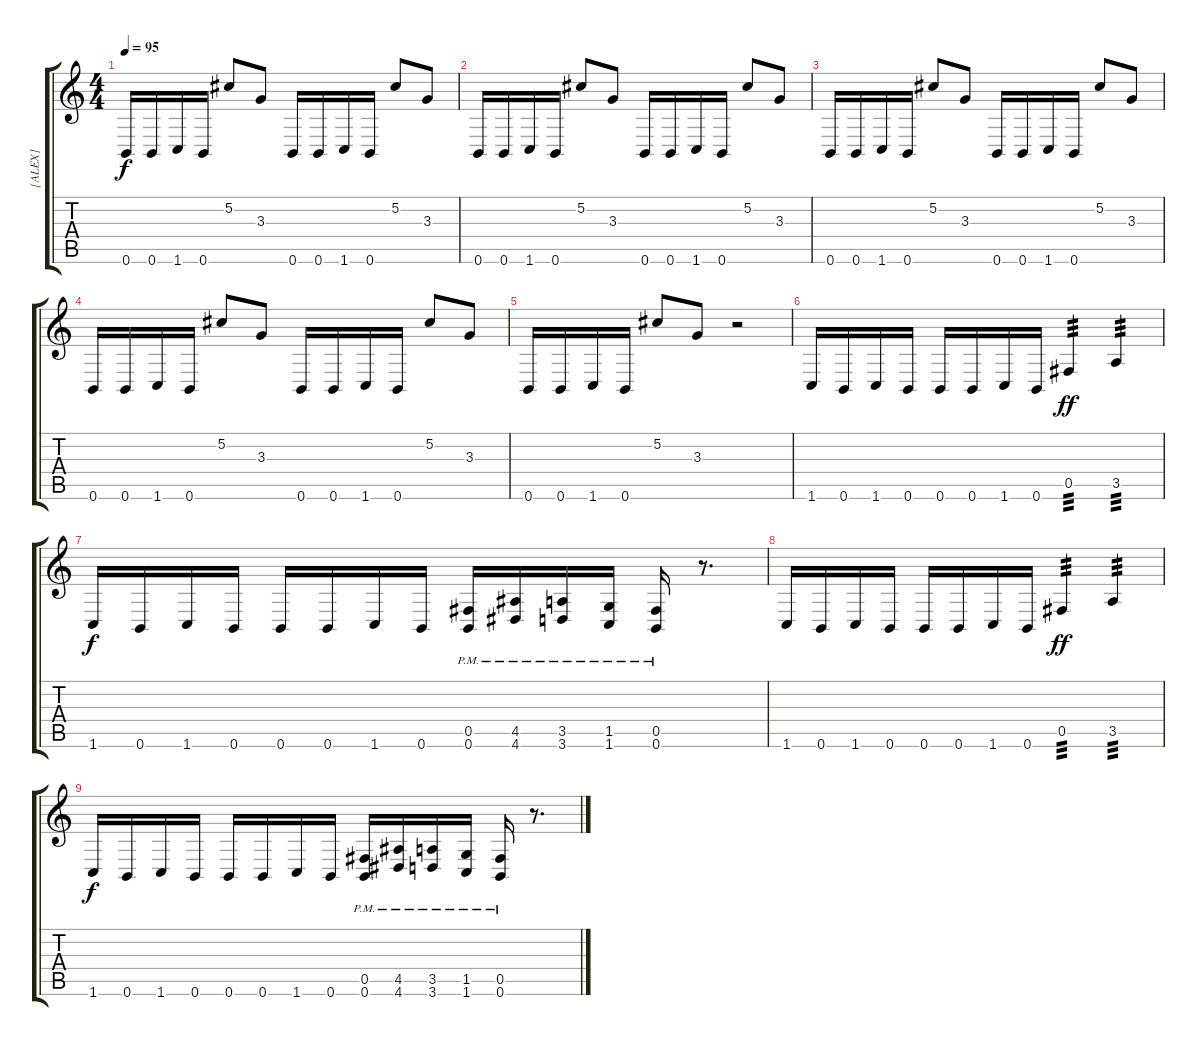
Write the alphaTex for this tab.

\track ("[ALEX]" "[ALEX]") {instrument distortionguitar}
\staff {score tabs}
\tuning (Db4 Ab3 E3 B2 Gb2 B1) {hide}
\ts (4 4)
\tempo 95
\clef g2
\ks c
0.6.16{dy f} 0.6.16 1.6.16 0.6.16 5.2.8 3.3.8 0.6.16 0.6.16 1.6.16 0.6.16 5.2.8 3.3.8 |
0.6.16 0.6.16 1.6.16 0.6.16 5.2.8 3.3.8 0.6.16 0.6.16 1.6.16 0.6.16 5.2.8 3.3.8 |
0.6.16 0.6.16 1.6.16 0.6.16 5.2.8 3.3.8 0.6.16 0.6.16 1.6.16 0.6.16 5.2.8 3.3.8 |
0.6.16 0.6.16 1.6.16 0.6.16 5.2.8 3.3.8 0.6.16 0.6.16 1.6.16 0.6.16 5.2.8 3.3.8 |
0.6.16 0.6.16 1.6.16 0.6.16 5.2.8 3.3.8 r.2 |
1.6.16 0.6.16 1.6.16 0.6.16 0.6.16 0.6.16 1.6.16 0.6.16 0.5.4{tp 3 dy ff} 3.5.4{tp 3} |
1.6.16{dy f} 0.6.16 1.6.16 0.6.16 0.6.16 0.6.16 1.6.16 0.6.16 (0.5{pm} 0.6).16 (4.5{pm} 4.6).16 (3.5{pm} 3.6).16 (1.5{pm} 1.6).16 (0.5{pm} 0.6).16 r.8{d} |
1.6.16 0.6.16 1.6.16 0.6.16 0.6.16 0.6.16 1.6.16 0.6.16 0.5.4{tp 3 dy ff} 3.5.4{tp 3} |
1.6.16{dy f} 0.6.16 1.6.16 0.6.16 0.6.16 0.6.16 1.6.16 0.6.16 (0.5{pm} 0.6).16 (4.5{pm} 4.6).16 (3.5{pm} 3.6).16 (1.5{pm} 1.6).16 (0.5{pm} 0.6).16 r.8{d}
